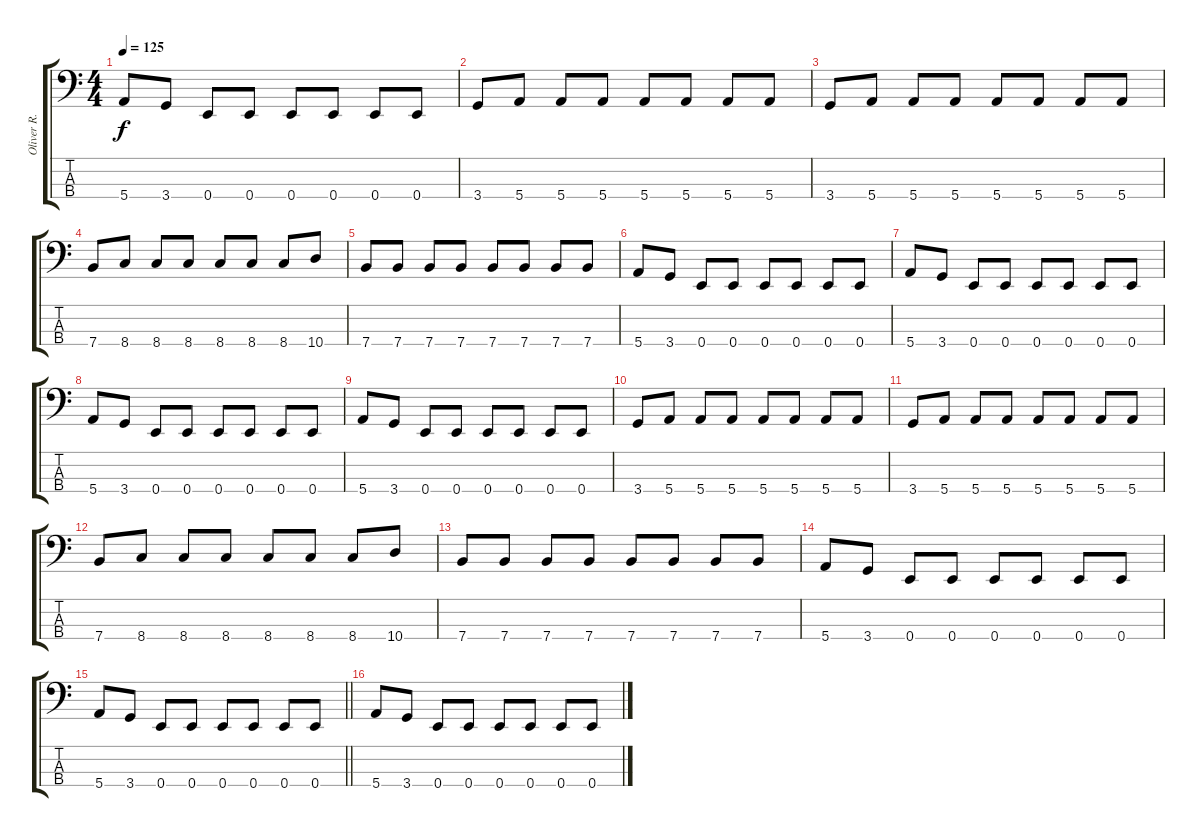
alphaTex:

\track ("Oliver R. (Bass)" "Oliver R. ") {instrument electricbassfinger}
\staff {score tabs}
\tuning (G2 D2 A1 E1) {hide}
\ts (4 4)
\tempo 125
\clef f4
\ks c
5.4.8{dy f} 3.4.8 0.4.8 0.4.8 0.4.8 0.4.8 0.4.8 0.4.8 |
3.4.8 5.4.8 5.4.8 5.4.8 5.4.8 5.4.8 5.4.8 5.4.8 |
3.4.8 5.4.8 5.4.8 5.4.8 5.4.8 5.4.8 5.4.8 5.4.8 |
7.4.8 8.4.8 8.4.8 8.4.8 8.4.8 8.4.8 8.4.8 10.4.8 |
7.4.8 7.4.8 7.4.8 7.4.8 7.4.8 7.4.8 7.4.8 7.4.8 |
5.4.8 3.4.8 0.4.8 0.4.8 0.4.8 0.4.8 0.4.8 0.4.8 |
5.4.8 3.4.8 0.4.8 0.4.8 0.4.8 0.4.8 0.4.8 0.4.8 |
5.4.8 3.4.8 0.4.8 0.4.8 0.4.8 0.4.8 0.4.8 0.4.8 |
5.4.8 3.4.8 0.4.8 0.4.8 0.4.8 0.4.8 0.4.8 0.4.8 |
3.4.8 5.4.8 5.4.8 5.4.8 5.4.8 5.4.8 5.4.8 5.4.8 |
3.4.8 5.4.8 5.4.8 5.4.8 5.4.8 5.4.8 5.4.8 5.4.8 |
7.4.8 8.4.8 8.4.8 8.4.8 8.4.8 8.4.8 8.4.8 10.4.8 |
7.4.8 7.4.8 7.4.8 7.4.8 7.4.8 7.4.8 7.4.8 7.4.8 |
5.4.8 3.4.8 0.4.8 0.4.8 0.4.8 0.4.8 0.4.8 0.4.8 |
\barLineRight lightlight
5.4.8 3.4.8 0.4.8 0.4.8 0.4.8 0.4.8 0.4.8 0.4.8 |
5.4.8 3.4.8 0.4.8 0.4.8 0.4.8 0.4.8 0.4.8 0.4.8
